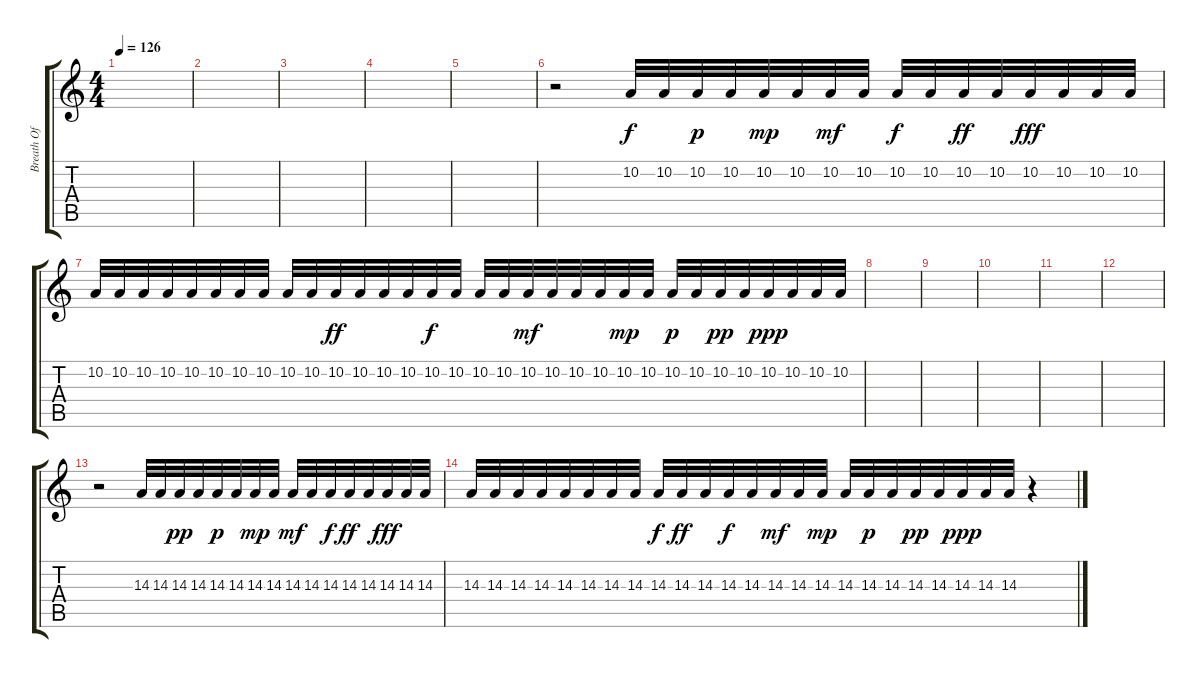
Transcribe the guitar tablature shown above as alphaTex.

\track ("Breath Of The Flute" "Breath Of ") {instrument breathnoise}
\staff {score tabs}
\tuning (E4 B3 G3 D3 A2 E2) {hide}
\ts (4 4)
\tempo 126
\clef g2
\ks c
|
|
|
|
|
r.2 10.2.32 10.2.32 10.2.32{dy p} 10.2.32 10.2.32{dy mp} 10.2.32 10.2.32{dy mf} 10.2.32 10.2.32{dy f} 10.2.32 10.2.32{dy ff} 10.2.32 10.2.32{dy fff} 10.2.32 10.2.32 10.2.32 |
10.2.32 10.2.32 10.2.32 10.2.32 10.2.32 10.2.32 10.2.32 10.2.32 10.2.32 10.2.32 10.2.32{dy ff} 10.2.32 10.2.32 10.2.32 10.2.32{dy f} 10.2.32 10.2.32 10.2.32 10.2.32{dy mf} 10.2.32 10.2.32 10.2.32 10.2.32{dy mp} 10.2.32 10.2.32{dy p} 10.2.32 10.2.32{dy pp} 10.2.32 10.2.32{dy ppp} 10.2.32 10.2.32 10.2.32 |
|
|
|
|
|
r.2 14.3.32 14.3.32 14.3.32{dy pp} 14.3.32 14.3.32{dy p} 14.3.32 14.3.32{dy mp} 14.3.32 14.3.32{dy mf} 14.3.32 14.3.32{dy f} 14.3.32{dy ff} 14.3.32 14.3.32{dy fff} 14.3.32 14.3.32 |
14.3.32 14.3.32 14.3.32 14.3.32 14.3.32 14.3.32 14.3.32 14.3.32 14.3.32{dy f} 14.3.32{dy ff} 14.3.32 14.3.32{dy f} 14.3.32 14.3.32{dy mf} 14.3.32 14.3.32{dy mp} 14.3.32 14.3.32{dy p} 14.3.32 14.3.32{dy pp} 14.3.32 14.3.32{dy ppp} 14.3.32 14.3.32 r.4
